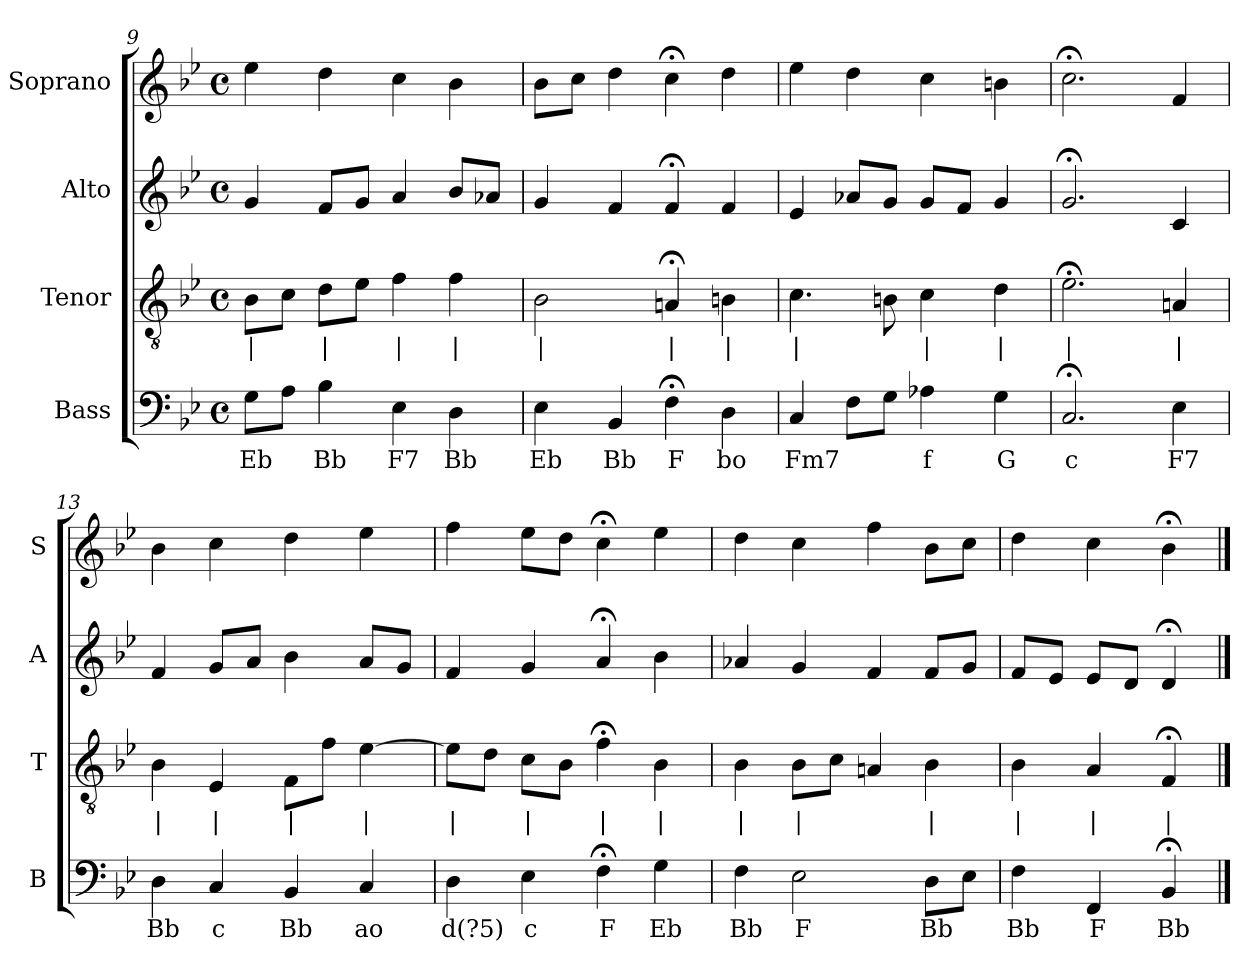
**kern	**text	**kern	**text	**kern	**kern
*part4	*part4	*part3	*part3	*part2	*part1
*staff4	*staff4	*staff3	*staff3	*staff2	*staff1
*I"Bass	*	*I"Tenor	*	*I"Alto	*I"Soprano
*I'B	*	*I'T	*	*I'A	*I'S
*clefF4	*	*clefGv2	*	*clefG2	*clefG2
*k[b-e-]	*	*k[b-e-]	*	*k[b-e-]	*k[b-e-]
*B-:	*	*B-:	*	*B-:	*B-:
*M4/4	*	*M4/4	*	*M4/4	*M4/4
*met(c)	*	*met(c)	*	*met(c)	*met(c)
=9	=9	=9	=9	=9	=9
8GL	Eb	8B-L	|	4g	4ee-
8AJ	.	8cJ	.	.	.
4B-	Bb	8dL	|	8fL	4dd
.	.	8e-J	.	8gJ	.
4E-	F7	4f	|	4a	4cc
4D	Bb	4f	|	8b-L	4b-
.	.	.	.	8a-XJ	.
=10	=10	=10	=10	=10	=10
4E-	Eb	2B-	|	4g	8b-L
.	.	.	.	.	8ccJ
4BB-	Bb	.	.	4f	4dd
4F;<	F	4An;<	|	4f;<	4cc;<
4D	bo	4Bn	|	4f	4dd
=11	=11	=11	=11	=11	=11
4C	Fm7	4.c	|	4e-	4ee-
8FL	.	.	.	8a-XL	4dd
8GJ	.	8Bn	.	8gJ	.
4A-X	f	4c	|	8gL	4cc
.	.	.	.	8fJ	.
4G	G	4d	|	4g	4bn
=12	=12	=12	=12	=12	=12
2.C;<	c	2.e-;<	|	2.g;<	2.cc;<
4E-	F7	4An	|	4c	4f
=13	=13	=13	=13	=13	=13
4D	Bb	4B-	|	4f	4b-
4C	c	4E-	|	8gL	4cc
.	.	.	.	8aJ	.
4BB-	Bb	8FL	|	4b-	4dd
.	.	8fJ	.	.	.
4C	ao	[4e-	|	8aL	4ee-
.	.	.	.	8gJ	.
=14	=14	=14	=14	=14	=14
4D	d(?5)	8e-L]	|	4f	4ff
.	.	8dJ	.	.	.
4E-	c	8cL	|	4g	8ee-L
.	.	8B-J	.	.	8ddJ
4F;<	F	4f;<	|	4a;<	4cc;<
4G	Eb	4B-	|	4b-	4ee-
=15	=15	=15	=15	=15	=15
4F	Bb	4B-	|	4a-X	4dd
2E-	F	8B-L	|	4g	4cc
.	.	8cJ	.	.	.
.	.	4An	.	4f	4ff
8DL	Bb	4B-	|	8fL	8b-L
8E-J	.	.	.	8gJ	8ccJ
=16	=16	=16	=16	=16	=16
4F	Bb	4B-	|	8fL	4dd
.	.	.	.	8e-J	.
4FF	F	4A	|	8e-L	4cc
.	.	.	.	8dJ	.
4BB-;<	Bb	4F;<	|	4d;<	4b-;<
==	==	==	==	==	==
*-	*-	*-	*-	*-	*-
